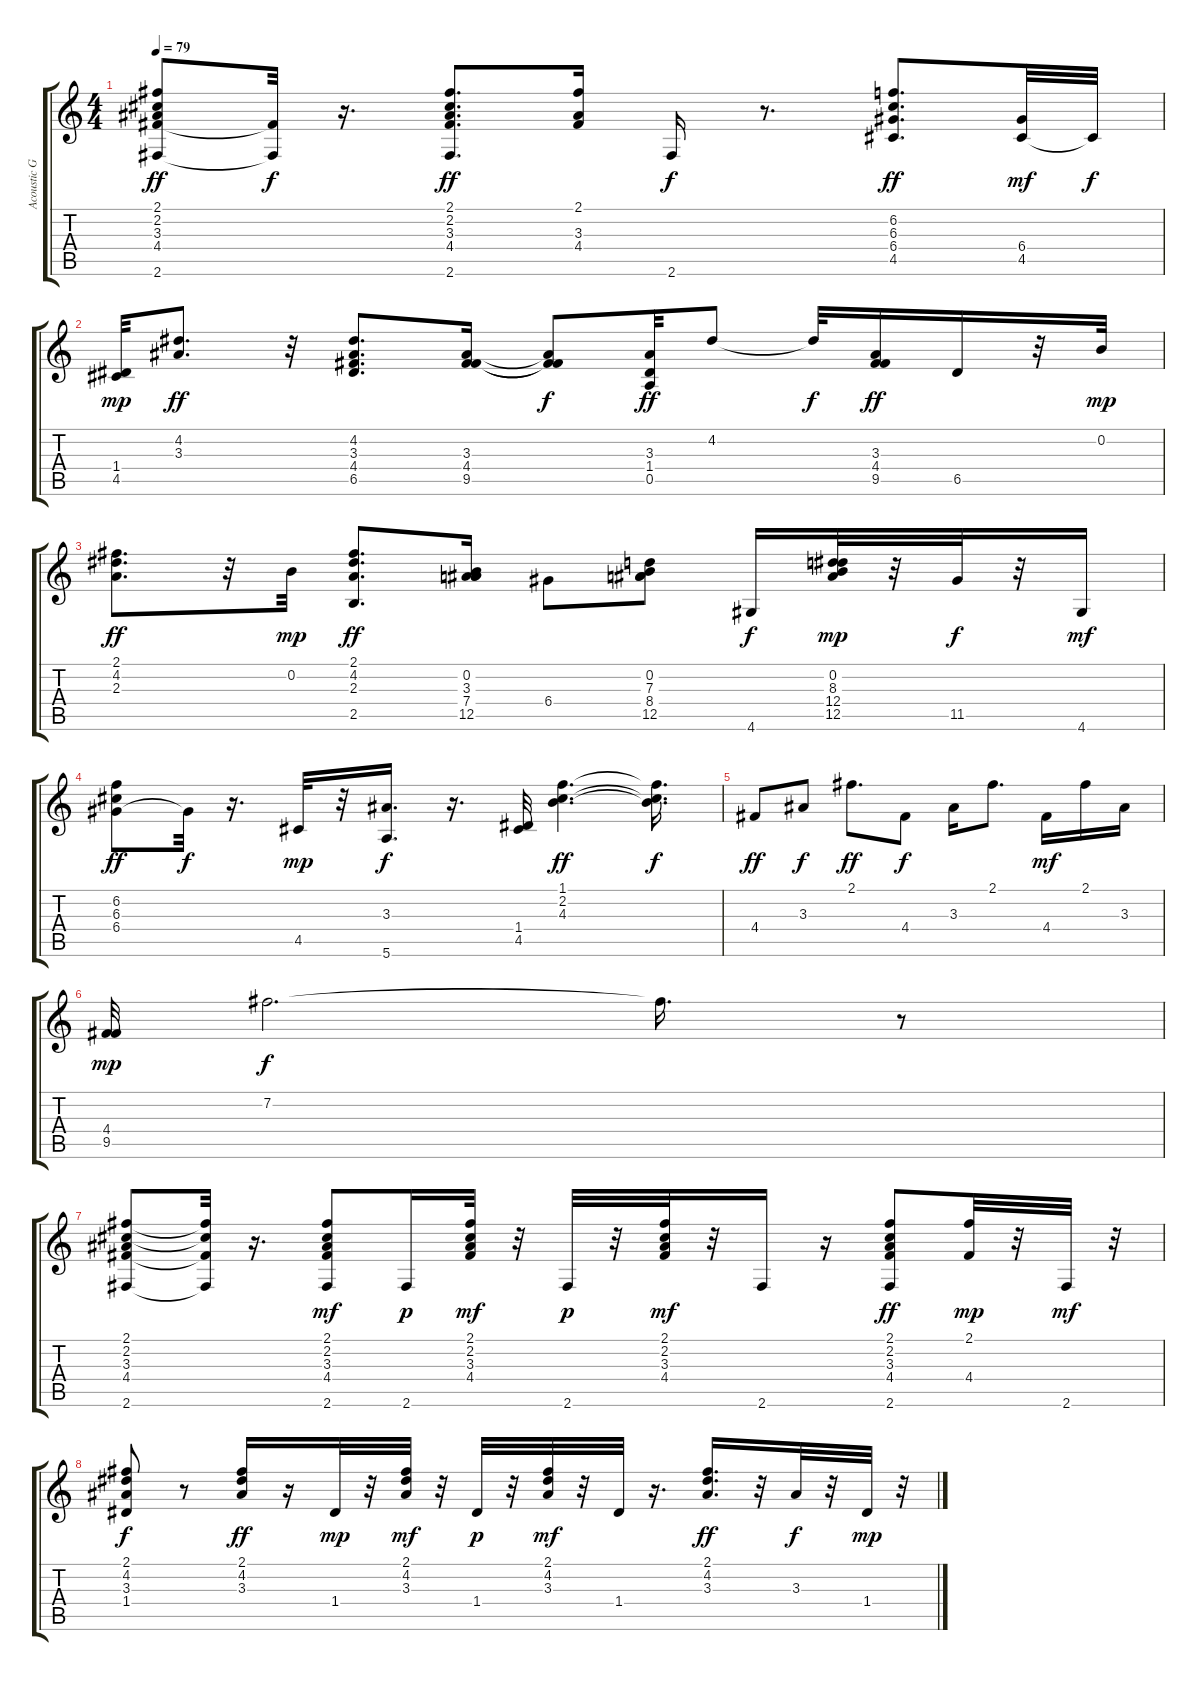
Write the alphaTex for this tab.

\track ("Acoustic Guitar 1" "Acoustic G") {instrument acousticguitarsteel}
\staff {score tabs}
\tuning (E4 B3 G3 D3 A2 E2) {hide}
\ts (4 4)
\tempo 79
\clef g2
\ks c
(2.1 2.2 3.3 4.4 2.6).8{dy ff} (4.4{t} 2.6{t}).32{dy f} r.16{d} (2.1 2.2 3.3 4.4 2.6).8{d dy ff} (2.1 3.3 4.4).16 2.6.16{dy f} r.8{d} (6.2 6.3 6.4 4.5).8{d dy ff} (6.4 4.5).32{dy mf} 4.5{t}.32{dy f} |
(1.4 4.5).32{dy mp} (4.2 3.3).8{d dy ff} r.32 (4.2 3.3 4.4 6.5).8{d} (3.3 4.4 9.5).16 (3.3{t} 4.4{t} 9.5{t}).8{dy f} (3.3 1.4 0.5).32{dy ff} 4.2.8 4.2{t}.32{dy f} (3.3 4.4 9.5).16{dy ff} 6.5.16 r.32 0.2.32{dy mp} |
(2.1 4.2 2.3).8{d dy ff} r.32 0.2.32{dy mp} (2.1 4.2 2.3 2.5).8{d dy ff} (0.2 3.3 7.4 12.5).16 6.4.8 (0.2 7.3 8.4 12.5).8 4.6.16{dy f} (0.2 8.3 12.4 12.5).32{dy mp} r.32 11.5.32{dy f} r.32 4.6.16{dy mf} |
(6.2 6.3 6.4).8{dy ff} 6.4{t}.32{dy f} r.16{d} 4.5.32{dy mp} r.32 (3.3 5.6).16{d dy f} r.16{d} (1.4 4.5).32 (1.1 2.2 4.3).4{d dy ff} (1.1{t} 2.2{t} 4.3{t}).16{d dy f} |
4.4.8{dy ff} 3.3.8{dy f} 2.1.8{d dy ff} 4.4.8{dy f} 3.3.16 2.1.8{d} 4.4.16{dy mf} 2.1.16 3.3.16 |
(4.4 9.5).32{dy mp} 7.2.2{d dy f} 7.2{t}.16{d} r.8 |
(2.1 2.2 3.3 4.4 2.6).8 (2.1{t} 2.2{t} 4.4{t} 2.6{t}).32 r.16{d} (2.1 2.2 3.3 4.4 2.6).8{dy mf} 2.6.16{dy p} (2.1 2.2 3.3 4.4).32{dy mf} r.32 2.6.32{dy p} r.32 (2.1 2.2 3.3 4.4).32{dy mf} r.32 2.6.16 r.16 (2.1 2.2 3.3 4.4 2.6).8{dy ff} (2.1 4.4).32{dy mp} r.32 2.6.32{dy mf} r.32 |
(2.1 4.2 3.3 1.4).8{dy f} r.8 (2.1 4.2 3.3).16{dy ff} r.16 1.4.32{dy mp} r.32 (2.1 4.2 3.3).32{dy mf} r.32 1.4.32{dy p} r.32 (2.1 4.2 3.3).32{dy mf} r.32 1.4.32 r.16{d} (2.1 4.2 3.3).16{d dy ff} r.32 3.3.32{dy f} r.32 1.4.32{dy mp} r.32
